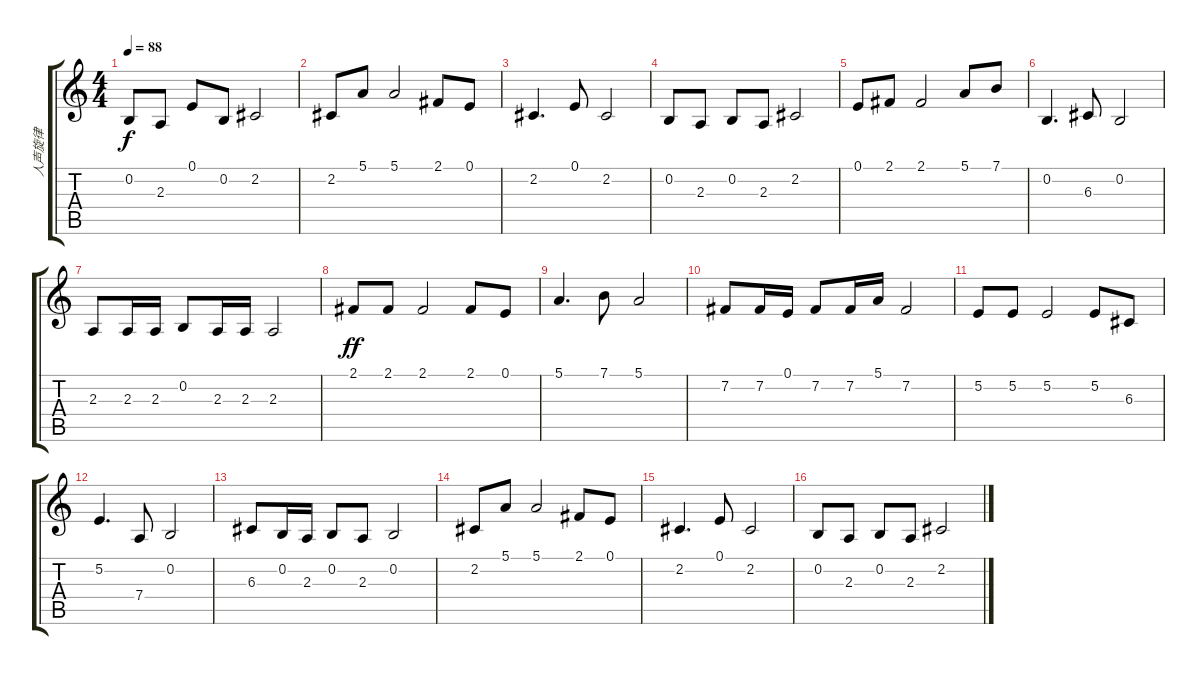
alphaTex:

\track ("人声旋律" "人声旋律") {instrument fx7echoes}
\staff {score tabs}
\tuning (E4 B3 G3 D3 A2 E2) {hide}
\ts (4 4)
\tempo 88
\clef g2
\ks c
0.2.8{dy f} 2.3.8 0.1.8 0.2.8 2.2.2 |
2.2.8 5.1.8 5.1.2 2.1.8 0.1.8 |
2.2.4{d} 0.1.8 2.2.2 |
0.2.8 2.3.8 0.2.8 2.3.8 2.2.2 |
0.1.8 2.1.8 2.1.2 5.1.8 7.1.8 |
0.2.4{d} 6.3.8 0.2.2 |
2.3.8 2.3.16 2.3.16 0.2.8 2.3.16 2.3.16 2.3.2 |
2.1.8{dy ff} 2.1.8 2.1.2 2.1.8 0.1.8 |
5.1.4{d} 7.1.8 5.1.2 |
7.2.8 7.2.16 0.1.16 7.2.8 7.2.16 5.1.16 7.2.2 |
5.2.8 5.2.8 5.2.2 5.2.8 6.3.8 |
5.2.4{d} 7.4.8 0.2.2 |
6.3.8 0.2.16 2.3.16 0.2.8 2.3.8 0.2.2 |
2.2.8 5.1.8 5.1.2 2.1.8 0.1.8 |
2.2.4{d} 0.1.8 2.2.2 |
0.2.8 2.3.8 0.2.8 2.3.8 2.2.2
